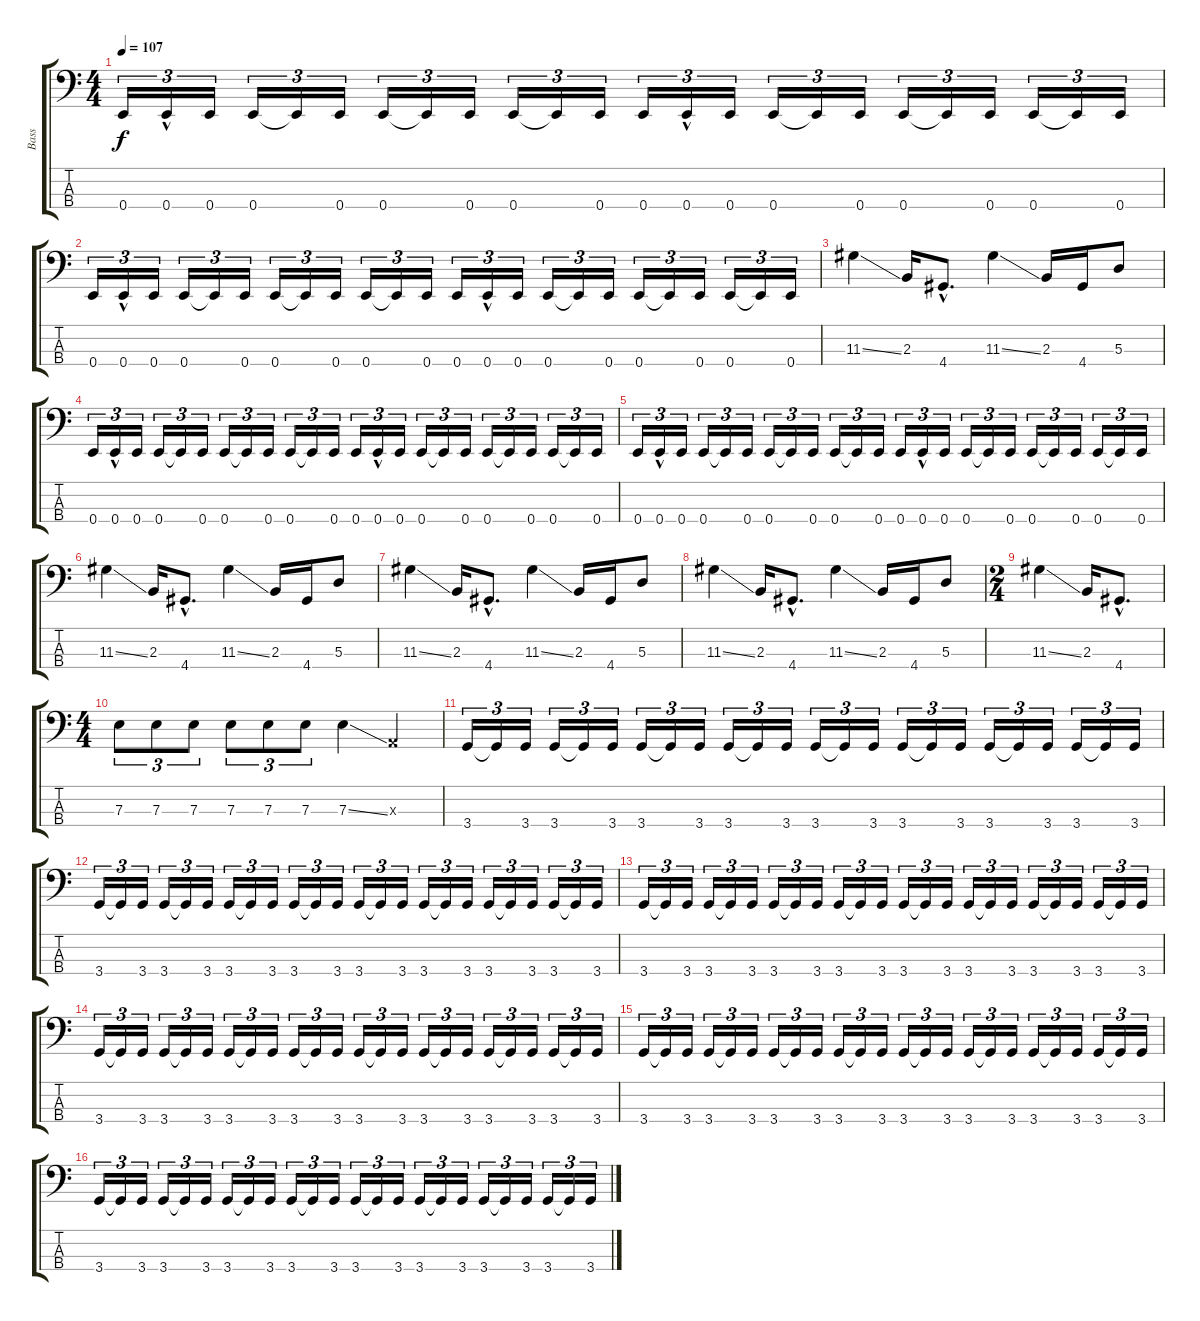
\track ("Bass" "Bass") {instrument electricbasspick}
\staff {score tabs}
\tuning (G2 D2 A1 E1) {hide}
\ts (4 4)
\tempo 107
\clef f4
\ks c
0.4.16{tu (3 2) dy f} 0.4{hac}.16{tu (3 2)} 0.4.16{tu (3 2)} 0.4.16{tu (3 2)} 0.4{t}.16{tu (3 2)} 0.4.16{tu (3 2)} 0.4.16{tu (3 2)} 0.4{t}.16{tu (3 2)} 0.4.16{tu (3 2)} 0.4.16{tu (3 2)} 0.4{t}.16{tu (3 2)} 0.4.16{tu (3 2)} 0.4.16{tu (3 2)} 0.4{hac}.16{tu (3 2)} 0.4.16{tu (3 2)} 0.4.16{tu (3 2)} 0.4{t}.16{tu (3 2)} 0.4.16{tu (3 2)} 0.4.16{tu (3 2)} 0.4{t}.16{tu (3 2)} 0.4.16{tu (3 2)} 0.4.16{tu (3 2)} 0.4{t}.16{tu (3 2)} 0.4.16{tu (3 2)} |
0.4.16{tu (3 2)} 0.4{hac}.16{tu (3 2)} 0.4.16{tu (3 2)} 0.4.16{tu (3 2)} 0.4{t}.16{tu (3 2)} 0.4.16{tu (3 2)} 0.4.16{tu (3 2)} 0.4{t}.16{tu (3 2)} 0.4.16{tu (3 2)} 0.4.16{tu (3 2)} 0.4{t}.16{tu (3 2)} 0.4.16{tu (3 2)} 0.4.16{tu (3 2)} 0.4{hac}.16{tu (3 2)} 0.4.16{tu (3 2)} 0.4.16{tu (3 2)} 0.4{t}.16{tu (3 2)} 0.4.16{tu (3 2)} 0.4.16{tu (3 2)} 0.4{t}.16{tu (3 2)} 0.4.16{tu (3 2)} 0.4.16{tu (3 2)} 0.4{t}.16{tu (3 2)} 0.4.16{tu (3 2)} |
11.3{ss}.4 2.3.16 4.4{hac}.8{d} 11.3{ss}.4 2.3.16 4.4.16 5.3.8 |
0.4.16{tu (3 2)} 0.4{hac}.16{tu (3 2)} 0.4.16{tu (3 2)} 0.4.16{tu (3 2)} 0.4{t}.16{tu (3 2)} 0.4.16{tu (3 2)} 0.4.16{tu (3 2)} 0.4{t}.16{tu (3 2)} 0.4.16{tu (3 2)} 0.4.16{tu (3 2)} 0.4{t}.16{tu (3 2)} 0.4.16{tu (3 2)} 0.4.16{tu (3 2)} 0.4{hac}.16{tu (3 2)} 0.4.16{tu (3 2)} 0.4.16{tu (3 2)} 0.4{t}.16{tu (3 2)} 0.4.16{tu (3 2)} 0.4.16{tu (3 2)} 0.4{t}.16{tu (3 2)} 0.4.16{tu (3 2)} 0.4.16{tu (3 2)} 0.4{t}.16{tu (3 2)} 0.4.16{tu (3 2)} |
0.4.16{tu (3 2)} 0.4{hac}.16{tu (3 2)} 0.4.16{tu (3 2)} 0.4.16{tu (3 2)} 0.4{t}.16{tu (3 2)} 0.4.16{tu (3 2)} 0.4.16{tu (3 2)} 0.4{t}.16{tu (3 2)} 0.4.16{tu (3 2)} 0.4.16{tu (3 2)} 0.4{t}.16{tu (3 2)} 0.4.16{tu (3 2)} 0.4.16{tu (3 2)} 0.4{hac}.16{tu (3 2)} 0.4.16{tu (3 2)} 0.4.16{tu (3 2)} 0.4{t}.16{tu (3 2)} 0.4.16{tu (3 2)} 0.4.16{tu (3 2)} 0.4{t}.16{tu (3 2)} 0.4.16{tu (3 2)} 0.4.16{tu (3 2)} 0.4{t}.16{tu (3 2)} 0.4.16{tu (3 2)} |
11.3{ss}.4 2.3.16 4.4{hac}.8{d} 11.3{ss}.4 2.3.16 4.4.16 5.3.8 |
11.3{ss}.4 2.3.16 4.4{hac}.8{d} 11.3{ss}.4 2.3.16 4.4.16 5.3.8 |
11.3{ss}.4 2.3.16 4.4{hac}.8{d} 11.3{ss}.4 2.3.16 4.4.16 5.3.8 |
\ts (2 4)
11.3{ss}.4 2.3.16 4.4{hac}.8{d} |
\ts (4 4)
7.3.8{tu (3 2)} 7.3.8{tu (3 2)} 7.3.8{tu (3 2)} 7.3.8{tu (3 2)} 7.3.8{tu (3 2)} 7.3.8{tu (3 2)} 7.3{ss}.4 0.3{x}.4 |
3.4.16{tu (3 2)} 3.4{t}.16{tu (3 2)} 3.4.16{tu (3 2)} 3.4.16{tu (3 2)} 3.4{t}.16{tu (3 2)} 3.4.16{tu (3 2)} 3.4.16{tu (3 2)} 3.4{t}.16{tu (3 2)} 3.4.16{tu (3 2)} 3.4.16{tu (3 2)} 3.4{t}.16{tu (3 2)} 3.4.16{tu (3 2)} 3.4.16{tu (3 2)} 3.4{t}.16{tu (3 2)} 3.4.16{tu (3 2)} 3.4.16{tu (3 2)} 3.4{t}.16{tu (3 2)} 3.4.16{tu (3 2)} 3.4.16{tu (3 2)} 3.4{t}.16{tu (3 2)} 3.4.16{tu (3 2)} 3.4.16{tu (3 2)} 3.4{t}.16{tu (3 2)} 3.4.16{tu (3 2)} |
3.4.16{tu (3 2)} 3.4{t}.16{tu (3 2)} 3.4.16{tu (3 2)} 3.4.16{tu (3 2)} 3.4{t}.16{tu (3 2)} 3.4.16{tu (3 2)} 3.4.16{tu (3 2)} 3.4{t}.16{tu (3 2)} 3.4.16{tu (3 2)} 3.4.16{tu (3 2)} 3.4{t}.16{tu (3 2)} 3.4.16{tu (3 2)} 3.4.16{tu (3 2)} 3.4{t}.16{tu (3 2)} 3.4.16{tu (3 2)} 3.4.16{tu (3 2)} 3.4{t}.16{tu (3 2)} 3.4.16{tu (3 2)} 3.4.16{tu (3 2)} 3.4{t}.16{tu (3 2)} 3.4.16{tu (3 2)} 3.4.16{tu (3 2)} 3.4{t}.16{tu (3 2)} 3.4.16{tu (3 2)} |
3.4.16{tu (3 2)} 3.4{t}.16{tu (3 2)} 3.4.16{tu (3 2)} 3.4.16{tu (3 2)} 3.4{t}.16{tu (3 2)} 3.4.16{tu (3 2)} 3.4.16{tu (3 2)} 3.4{t}.16{tu (3 2)} 3.4.16{tu (3 2)} 3.4.16{tu (3 2)} 3.4{t}.16{tu (3 2)} 3.4.16{tu (3 2)} 3.4.16{tu (3 2)} 3.4{t}.16{tu (3 2)} 3.4.16{tu (3 2)} 3.4.16{tu (3 2)} 3.4{t}.16{tu (3 2)} 3.4.16{tu (3 2)} 3.4.16{tu (3 2)} 3.4{t}.16{tu (3 2)} 3.4.16{tu (3 2)} 3.4.16{tu (3 2)} 3.4{t}.16{tu (3 2)} 3.4.16{tu (3 2)} |
3.4.16{tu (3 2)} 3.4{t}.16{tu (3 2)} 3.4.16{tu (3 2)} 3.4.16{tu (3 2)} 3.4{t}.16{tu (3 2)} 3.4.16{tu (3 2)} 3.4.16{tu (3 2)} 3.4{t}.16{tu (3 2)} 3.4.16{tu (3 2)} 3.4.16{tu (3 2)} 3.4{t}.16{tu (3 2)} 3.4.16{tu (3 2)} 3.4.16{tu (3 2)} 3.4{t}.16{tu (3 2)} 3.4.16{tu (3 2)} 3.4.16{tu (3 2)} 3.4{t}.16{tu (3 2)} 3.4.16{tu (3 2)} 3.4.16{tu (3 2)} 3.4{t}.16{tu (3 2)} 3.4.16{tu (3 2)} 3.4.16{tu (3 2)} 3.4{t}.16{tu (3 2)} 3.4.16{tu (3 2)} |
3.4.16{tu (3 2)} 3.4{t}.16{tu (3 2)} 3.4.16{tu (3 2)} 3.4.16{tu (3 2)} 3.4{t}.16{tu (3 2)} 3.4.16{tu (3 2)} 3.4.16{tu (3 2)} 3.4{t}.16{tu (3 2)} 3.4.16{tu (3 2)} 3.4.16{tu (3 2)} 3.4{t}.16{tu (3 2)} 3.4.16{tu (3 2)} 3.4.16{tu (3 2)} 3.4{t}.16{tu (3 2)} 3.4.16{tu (3 2)} 3.4.16{tu (3 2)} 3.4{t}.16{tu (3 2)} 3.4.16{tu (3 2)} 3.4.16{tu (3 2)} 3.4{t}.16{tu (3 2)} 3.4.16{tu (3 2)} 3.4.16{tu (3 2)} 3.4{t}.16{tu (3 2)} 3.4.16{tu (3 2)} |
3.4.16{tu (3 2)} 3.4{t}.16{tu (3 2)} 3.4.16{tu (3 2)} 3.4.16{tu (3 2)} 3.4{t}.16{tu (3 2)} 3.4.16{tu (3 2)} 3.4.16{tu (3 2)} 3.4{t}.16{tu (3 2)} 3.4.16{tu (3 2)} 3.4.16{tu (3 2)} 3.4{t}.16{tu (3 2)} 3.4.16{tu (3 2)} 3.4.16{tu (3 2)} 3.4{t}.16{tu (3 2)} 3.4.16{tu (3 2)} 3.4.16{tu (3 2)} 3.4{t}.16{tu (3 2)} 3.4.16{tu (3 2)} 3.4.16{tu (3 2)} 3.4{t}.16{tu (3 2)} 3.4.16{tu (3 2)} 3.4.16{tu (3 2)} 3.4{t}.16{tu (3 2)} 3.4.16{tu (3 2)}
